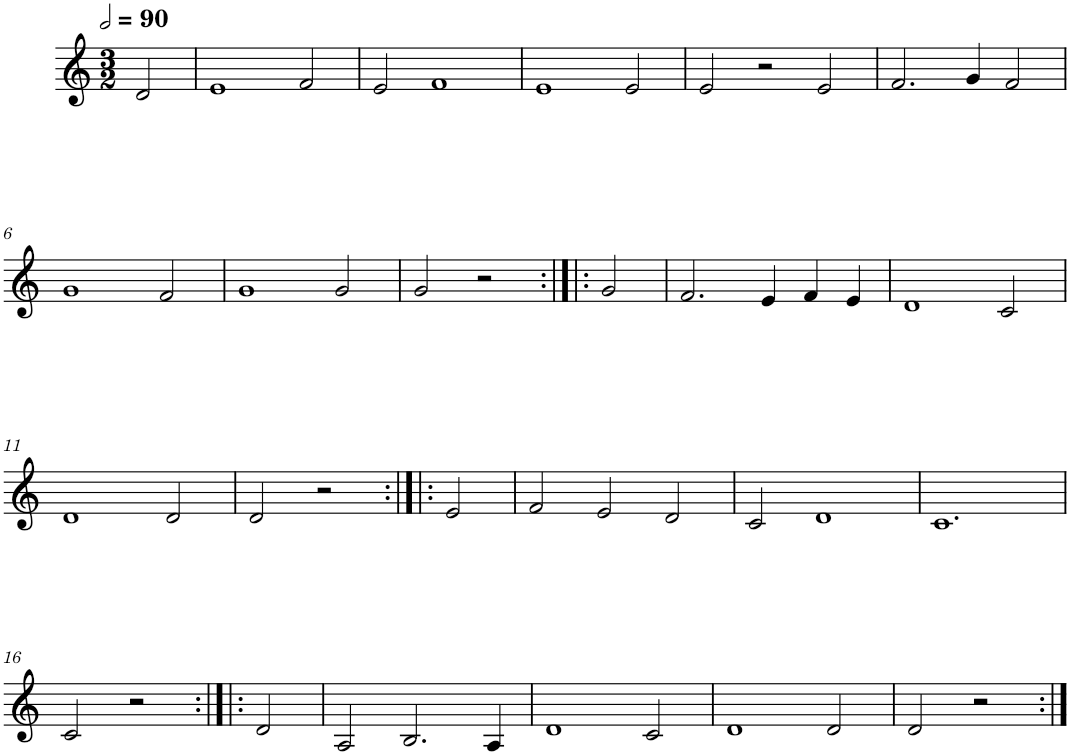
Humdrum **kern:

**kern
*part1
*staff1
*I"Quatre parties
*clefG2
*k[]
*M3/2
*MM180
=
2d/
=1
1e
2f/
=2
2e/
1f
=3
1e
2e/
=4
2e/
2r
2e/
=5
2.f/
4g/
2f/
!!LO:LB:g=z
=6
1g
2f/
=7
1g
2g/
=8
2g/
2r
2g/
=9
2.f/
4e/
4f/
4e/
=10
1d
2c/
!!LO:LB:g=z
=11
1d
2d/
=12
2d/
2r
2e/
=13
2f/
2e/
2d/
=14
2c/
1d
=15
1.c
!!LO:LB:g=z
=16
2c/
2r
2d/
=17
2A/
2.B/
4A/
=18
1d
2c/
=19
1d
2d/
=20
2d/
2r
=:|!
*-
